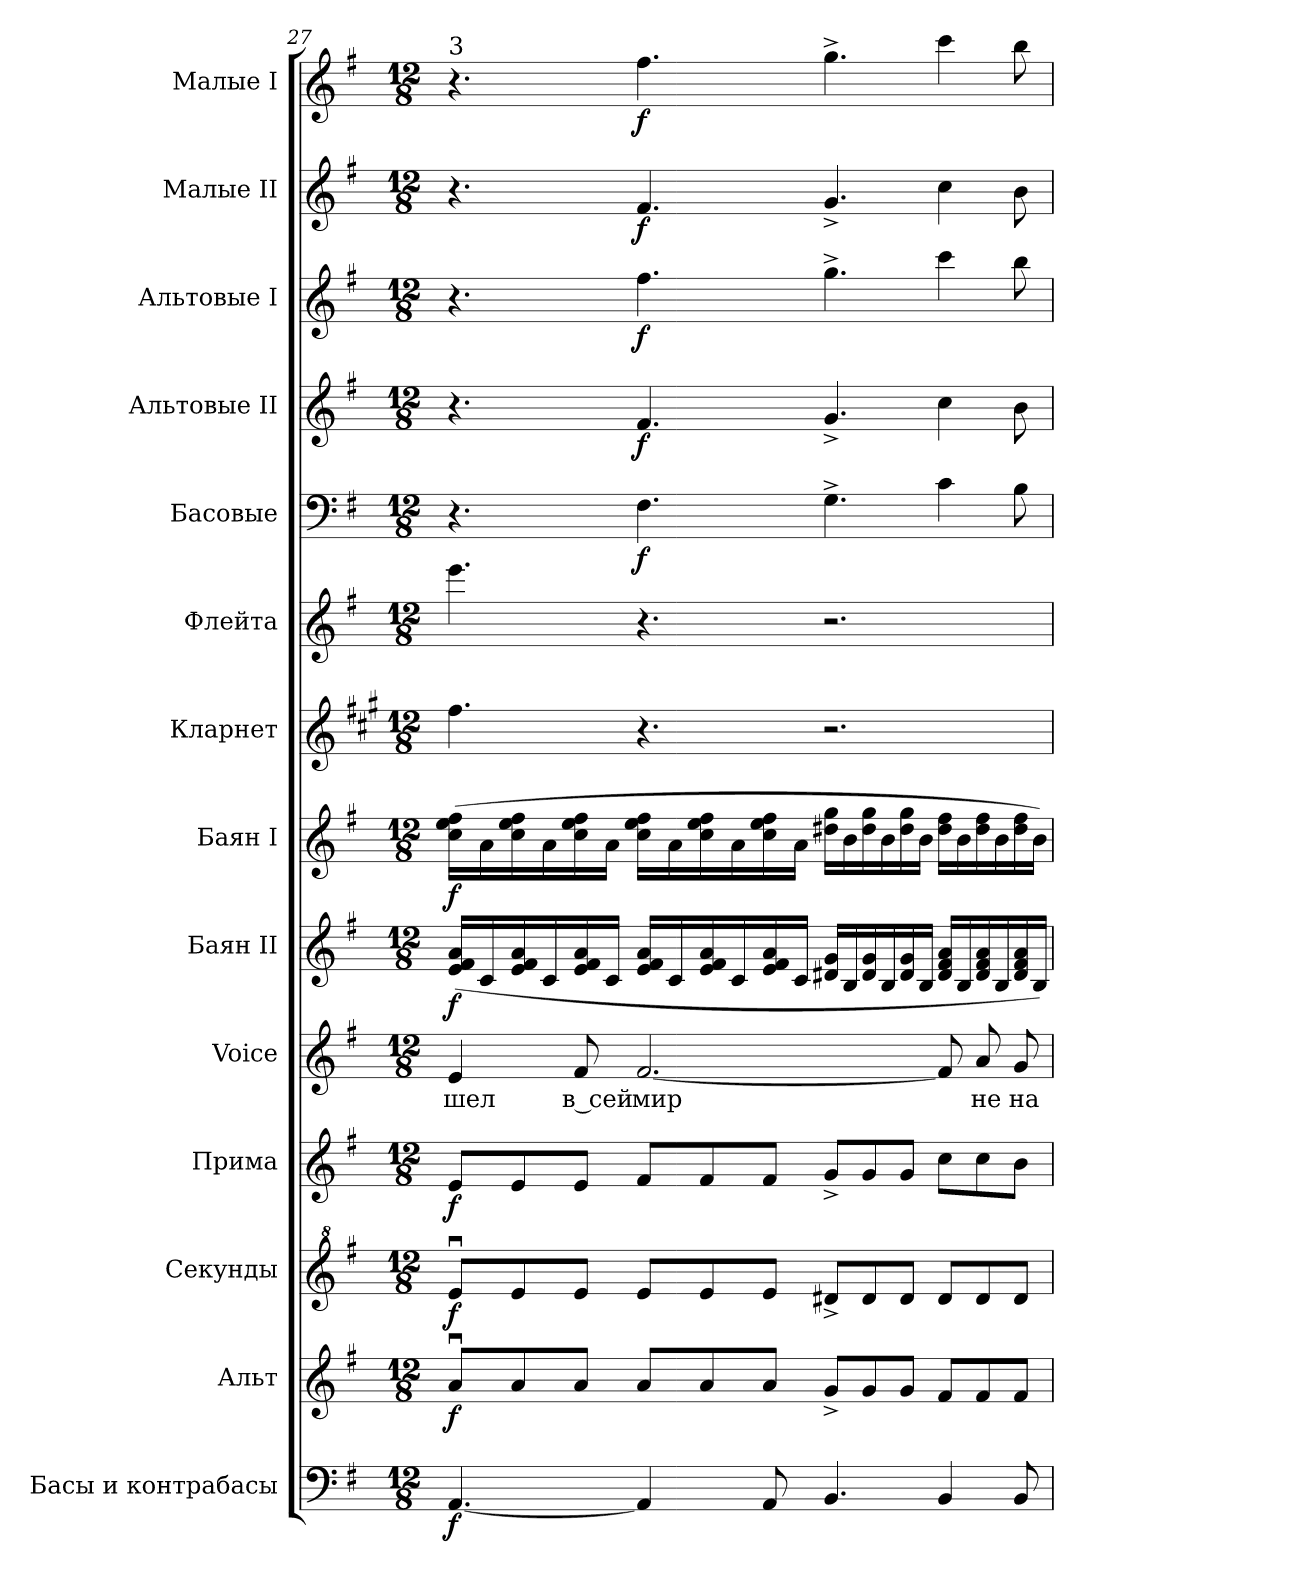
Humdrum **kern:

**kern	**dynam	**kern	**dynam	**kern	**dynam	**kern	**dynam	**kern	**text	**kern	**dynam	**kern	**dynam	**kern	**kern	**kern	**dynam	**kern	**dynam	**kern	**dynam	**kern	**dynam	**kern	**dynam
*part14	*part14	*part13	*part13	*part12	*part12	*part11	*part11	*part10	*part10	*part9	*part9	*part8	*part8	*part7	*part6	*part5	*part5	*part4	*part4	*part3	*part3	*part2	*part2	*part1	*part1
*staff14	*staff14	*staff13	*staff13	*staff12	*staff12	*staff11	*staff11	*staff10	*staff10	*staff9	*staff9	*staff8	*staff8	*staff7	*staff6	*staff5	*staff5	*staff4	*staff4	*staff3	*staff3	*staff2	*staff2	*staff1	*staff1
*I"Басы и контрабасы	*	*I"Альт	*	*I"Секунды	*	*I"Прима	*	*I"Voice	*	*I"Баян II	*	*I"Баян I	*	*I"Кларнет	*I"Флейта	*I"Басовые	*	*I"Альтовые II	*	*I"Альтовые I	*	*I"Малые II	*	*I"Малые I	*
*	*	*	*	*	*	*	*	*I'Voice	*	*	*	*	*	*	*	*	*	*	*	*	*	*	*	*	*
!!LO:PB:g=z
*clefF4	*	*clefG2	*	*clefG^2	*	*clefG2	*	*clefG2	*	*clefG2	*	*clefG2	*	*clefG2	*clefG2	*clefF4	*	*clefG2	*	*clefG2	*	*clefG2	*	*clefG2	*
*ITrd7c12	*	*ITrd7c12	*	*ITrd7c12	*	*ITrd7c12	*	*	*	*	*	*	*	*ITrd1c2	*	*	*	*	*	*	*	*	*	*	*
*k[f#]	*	*k[f#]	*	*k[f#]	*	*k[f#]	*	*k[f#]	*	*k[f#]	*	*k[f#]	*	*k[f#]	*k[f#]	*k[f#]	*	*k[f#]	*	*k[f#]	*	*k[f#]	*	*k[f#]	*
*G:	*	*G:	*	*G:	*	*G:	*	*G:	*	*G:	*	*G:	*	*G:	*G:	*G:	*	*G:	*	*G:	*	*G:	*	*G:	*
*M12/8	*	*M12/8	*	*M12/8	*	*M12/8	*	*M12/8	*	*M12/8	*	*M12/8	*	*M12/8	*M12/8	*M12/8	*	*M12/8	*	*M12/8	*	*M12/8	*	*M12/8	*
=27	=27	=27	=27	=27	=27	=27	=27	=27	=27	=27	=27	=27	=27	=27	=27	=27	=27	=27	=27	=27	=27	=27	=27	=27	=27
!	!	!	!	!	!	!	!	!	!	!	!	!	!	!	!	!	!	!	!	!	!	!	!	!LO:TX:a:t=3	!
!	!	!	!	!	!	!	!	!	!LO:LY:b:color=#000000	!	!	!	!	!	!	!	!	!	!	!	!	!	!	!	!
[<4.AAAi/	f	8Aui/L	f	8eui/L	f	8Ei/L	f	4ei/	-шел	(16ei/ 16f#i 16aiLL	f	(16cci\ 16eei 16ff#iLL	f	4.eei\	4.eeei\	4.r	.	4.r	.	4.r	.	4.r	.	4.r	.
.	.	.	.	.	.	.	.	.	.	16ci/	.	16ai\	.	.	.	.	.	.	.	.	.	.	.	.	.
.	.	8Ai/	.	8ei/	.	8Ei/	.	.	.	16ei/ 16f#i 16ai	.	16cci\ 16eei 16ff#i	.	.	.	.	.	.	.	.	.	.	.	.	.
.	.	.	.	.	.	.	.	.	.	16ci/	.	16ai\	.	.	.	.	.	.	.	.	.	.	.	.	.
!	!	!	!	!	!	!	!	!	!LO:LY:b:color=#000000	!	!	!	!	!	!	!	!	!	!	!	!	!	!	!	!
.	.	8Ai/J	.	8ei/J	.	8Ei/J	.	8f#i/	в сей	16ei/ 16f#i 16ai	.	16cci\ 16eei 16ff#i	.	.	.	.	.	.	.	.	.	.	.	.	.
.	.	.	.	.	.	.	.	.	.	16ci/JJ	.	16ai\JJ	.	.	.	.	.	.	.	.	.	.	.	.	.
!	!	!	!	!	!	!	!	!	!LO:LY:b:color=#000000	!	!	!	!	!	!	!	!	!	!	!	!	!	!	!	!
4AAAi/]	.	8Ai/L	.	8ei/L	.	8F#i/L	.	[<2.f#i/	мир	16ei/ 16f#i 16aiLL	.	16cci\ 16eei 16ff#iLL	.	4.r	4.r	4.F#i\	f	4.f#i/	f	4.ff#i\	f	4.f#i/	f	4.ff#i\	f
.	.	.	.	.	.	.	.	.	.	16ci/	.	16ai\	.	.	.	.	.	.	.	.	.	.	.	.	.
.	.	8Ai/	.	8ei/	.	8F#i/	.	.	.	16ei/ 16f#i 16ai	.	16cci\ 16eei 16ff#i	.	.	.	.	.	.	.	.	.	.	.	.	.
.	.	.	.	.	.	.	.	.	.	16ci/	.	16ai\	.	.	.	.	.	.	.	.	.	.	.	.	.
8AAAi/	.	8Ai/J	.	8ei/J	.	8F#i/J	.	.	.	16ei/ 16f#i 16ai	.	16cci\ 16eei 16ff#i	.	.	.	.	.	.	.	.	.	.	.	.	.
.	.	.	.	.	.	.	.	.	.	16ci/JJ	.	16ai\JJ	.	.	.	.	.	.	.	.	.	.	.	.	.
4.BBBi/	.	8G^i/L	.	8d#X^i/L	.	8G^i/L	.	.	.	16d#Xi/ 16giLL	.	16dd#Xi\ 16ggiLL	.	2.r	2.r	4.G^i\	.	4.g^i/	.	4.gg^i\	.	4.g^i/	.	4.gg^i\	.
.	.	.	.	.	.	.	.	.	.	16Bi/	.	16bi\	.	.	.	.	.	.	.	.	.	.	.	.	.
.	.	8Gi/	.	8d#i/	.	8Gi/	.	.	.	16d#i/ 16gi	.	16dd#i\ 16ggi	.	.	.	.	.	.	.	.	.	.	.	.	.
.	.	.	.	.	.	.	.	.	.	16Bi/	.	16bi\	.	.	.	.	.	.	.	.	.	.	.	.	.
.	.	8Gi/J	.	8d#i/J	.	8Gi/J	.	.	.	16d#i/ 16gi	.	16dd#i\ 16ggi	.	.	.	.	.	.	.	.	.	.	.	.	.
.	.	.	.	.	.	.	.	.	.	16Bi/JJ	.	16bi\JJ	.	.	.	.	.	.	.	.	.	.	.	.	.
4BBBi/	.	8F#i/L	.	8d#i/L	.	8ci\L	.	8f#i/]	.	16d#i/ 16f#i 16aiLL	.	16dd#i\ 16ff#iLL	.	.	.	4ci\	.	4cci\	.	4ccci\	.	4cci\	.	4ccci\	.
.	.	.	.	.	.	.	.	.	.	16Bi/	.	16bi\	.	.	.	.	.	.	.	.	.	.	.	.	.
!	!	!	!	!	!	!	!	!	!LO:LY:b:color=#000000	!	!	!	!	!	!	!	!	!	!	!	!	!	!	!	!
.	.	8F#i/	.	8d#i/	.	8ci\	.	8ai/	не	16d#i/ 16f#i 16ai	.	16dd#i\ 16ff#i	.	.	.	.	.	.	.	.	.	.	.	.	.
.	.	.	.	.	.	.	.	.	.	16Bi/	.	16bi\	.	.	.	.	.	.	.	.	.	.	.	.	.
!	!	!	!	!	!	!	!	!	!LO:LY:b:color=#000000	!	!	!	!	!	!	!	!	!	!	!	!	!	!	!	!
8BBBi/	.	8F#i/J	.	8d#i/J	.	8Bi\J	.	8gi/	на-	16d#i/ 16f#i 16ai	.	16dd#i\ 16ff#i	.	.	.	8Bi\	.	8bi\	.	8bbi\	.	8bi\	.	8bbi\	.
.	.	.	.	.	.	.	.	.	.	16Bi/JJ)	.	16bi\JJ)	.	.	.	.	.	.	.	.	.	.	.	.	.
=	=	=	=	=	=	=	=	=	=	=	=	=	=	=	=	=	=	=	=	=	=	=	=	=	=
*-	*-	*-	*-	*-	*-	*-	*-	*-	*-	*-	*-	*-	*-	*-	*-	*-	*-	*-	*-	*-	*-	*-	*-	*-	*-
